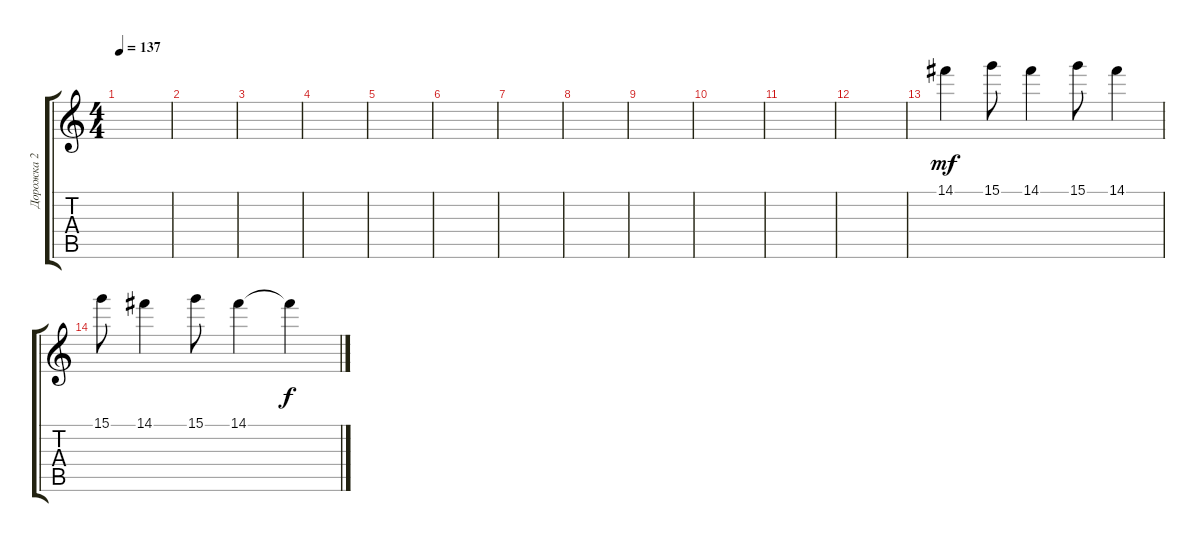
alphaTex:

\track ("Дорожка 2" "Дорожка 2") {instrument distortionguitar}
\staff {score tabs}
\tuning (E4 B3 G3 D3 A2 E2) {hide}
\ts (4 4)
\tempo 137
\clef g2
\ks c
|
|
|
|
|
|
|
|
|
|
|
|
14.1.4{dy mf volume 5 instrument distortionguitar} 15.1.8 14.1.4 15.1.8 14.1.4 |
15.1.8 14.1.4 15.1.8 14.1.4 14.1{t}.4{dy f}
